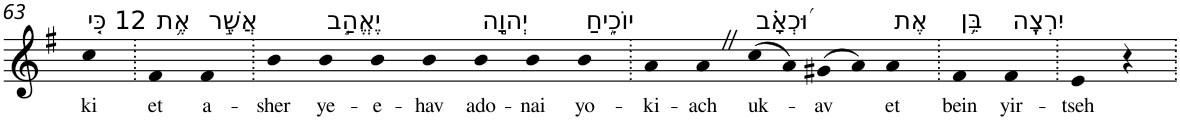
**kern	**text
*part1	*part1
*staff1	*staff1
*I"Piano	*
*I'Pno	*
!!LO:PB:g=z
*clefG2	*
*k[f#]	*
*G:	*
=63	=63
!LO:TX:a:t=12 כִּ֤י	!
!	!LO:LY:b
4cc	ki
=64.	=64.
!LO:TX:a:t=אֶ֥ת	!
!	!LO:LY:b
4f#	et
!LO:TX:a:t=אֲשֶׁ֣ר	!
!	!LO:LY:b
4f#	a-
=65.	=65.
!	!LO:LY:b
4b	-sher
!LO:TX:a:t=יֶאֱהַ֣ב	!
!	!LO:LY:b
4b	ye-
!	!LO:LY:b
4b	-e-
!	!LO:LY:b
4b	-hav
!LO:TX:a:t=יְהוָ֣ה	!
!	!LO:LY:b
4b	ado-
!	!LO:LY:b
4b	-nai
!LO:TX:a:t=יוֹכִ֑יחַ	!
!	!LO:LY:b
4b	yo-
=66.	=66.
!	!LO:LY:b
4a	-ki-
!	!LO:LY:b
4aZ	-ach
!LO:TX:a:t=וּ֝כְאָ֗ב	!
!	!LO:LY:b
(>8cc	uk-
8a)	.
!	!LO:LY:b
(>8g#X	-av
8a)	.
!LO:TX:a:t=אֶת	!
!	!LO:LY:b
4a	et
=67.	=67.
!LO:TX:a:t=בֵּ֥ן	!
!	!LO:LY:b
4f#	bein
!LO:TX:a:t=יִרְצֶֽה	!
!	!LO:LY:b
4f#	yir-
=68.	=68.
!	!LO:LY:b
4e	-tseh
4r	.
=.	=.
*-	*-
